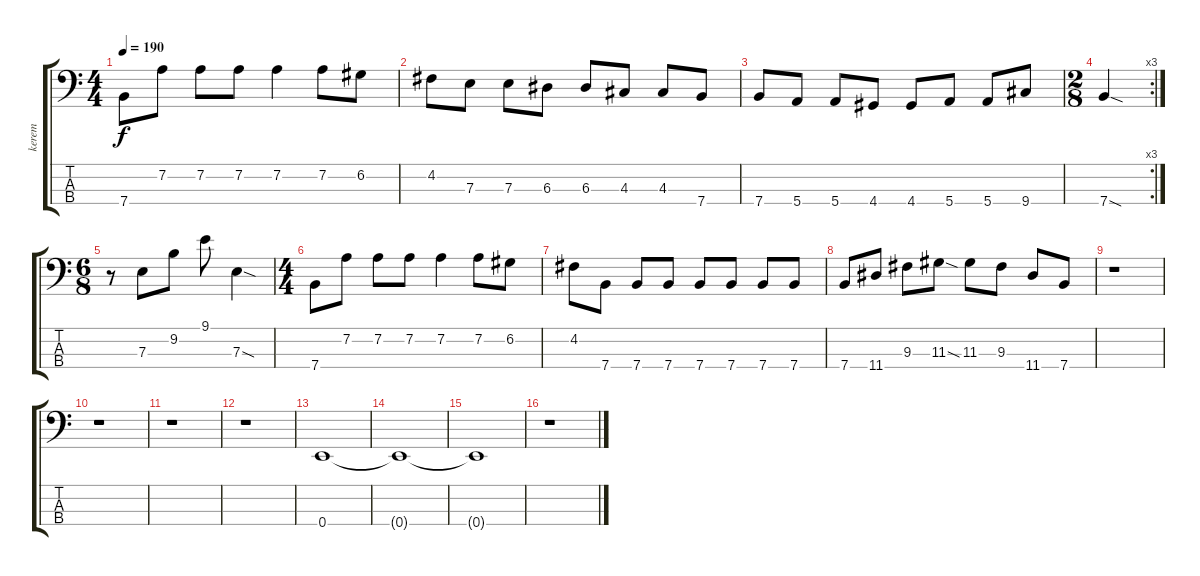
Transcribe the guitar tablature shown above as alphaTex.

\track ("kerem" "kerem") {instrument electricbassfinger}
\staff {score tabs}
\tuning (G2 D2 A1 E1) {hide}
\ts (4 4)
\tempo 190
\clef f4
\ks c
7.4.8{dy f} 7.2.8 7.2.8 7.2.8 7.2.4 7.2.8 6.2.8 |
4.2.8 7.3.8 7.3.8 6.3.8 6.3.8 4.3.8 4.3.8 7.4.8 |
7.4.8 5.4.8 5.4.8 4.4.8 4.4.8 5.4.8 5.4.8 9.4.8 |
\rc 3
\ts (2 8)
7.4{sod}.4 |
\ts (6 8)
r.8 7.3.8 9.2.8 9.1.8 7.3{sod}.4 |
\ts (4 4)
7.4.8 7.2.8 7.2.8 7.2.8 7.2.4 7.2.8 6.2.8 |
4.2.8 7.4.8 7.4.8 7.4.8 7.4.8 7.4.8 7.4.8 7.4.8 |
7.4.8 11.4.8 9.3.8 11.3{sod}.8 11.3.8 9.3.8 11.4.8 7.4.8 |
r.1 |
r.1 |
r.1 |
r.1 |
0.4.1 |
0.4{t}.1 |
0.4{t}.1 |
r.1
